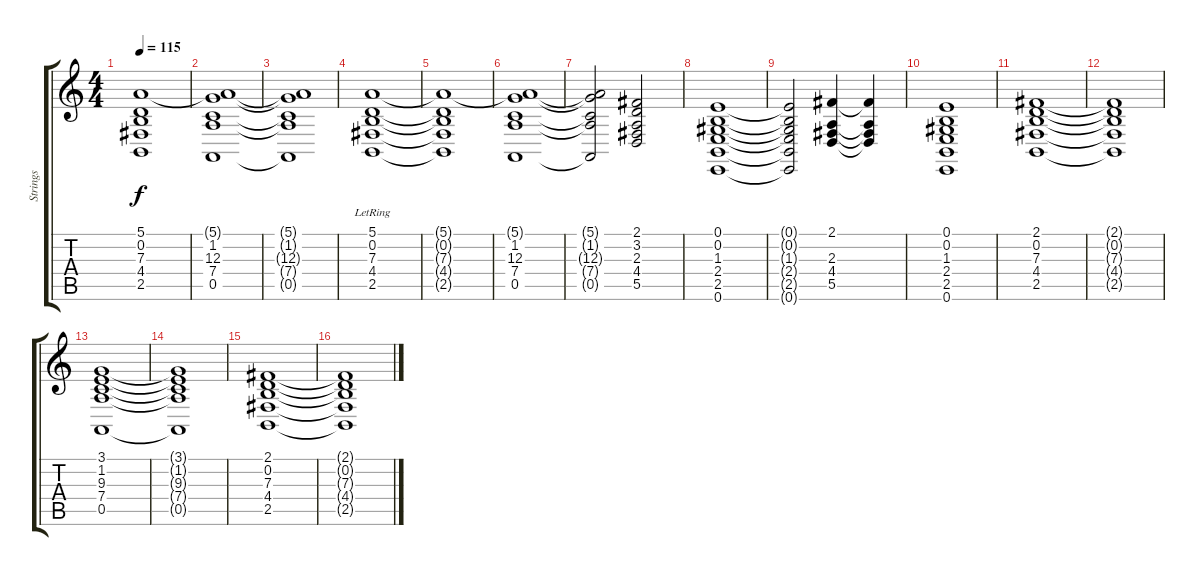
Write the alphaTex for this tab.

\track ("Strings" "Strings") {instrument synthstrings1}
\staff {score tabs}
\tuning (E4 B3 G3 D3 A2 E2) {hide}
\ts (4 4)
\tempo 115
\clef g2
\ks c
(5.1{t} 0.2{t} 7.3{t} 4.4{t} 2.5{t}).1{dy f} |
(5.1{t} 1.2 12.3 7.4 0.5).1 |
(5.1{t} 1.2{t} 12.3{t} 7.4{t} 0.5{t}).1 |
(5.1{lr} 0.2 7.3 4.4 2.5).1 |
(5.1{t} 0.2{t} 7.3{t} 4.4{t} 2.5{t}).1 |
(5.1{t} 1.2 12.3 7.4 0.5).1 |
(5.1{t} 1.2{t} 12.3{t} 7.4{t} 0.5{t}).2 (2.1 3.2 2.3 4.4 5.5).2 |
(0.1 0.2 1.3 2.4 2.5 0.6).1 |
(0.1{t} 0.2{t} 1.3{t} 2.4{t} 2.5{t} 0.6{t}).2 (2.1 2.3 4.4 5.5).4 (2.1{t} 2.3{t} 4.4{t} 5.5{t}).4 |
(0.1 0.2 1.3 2.4 2.5 0.6).1 |
(2.1 0.2 7.3 4.4 2.5).1 |
(2.1{t} 0.2{t} 7.3{t} 4.4{t} 2.5{t}).1 |
(3.1 1.2 9.3 7.4 0.5).1 |
(3.1{t} 1.2{t} 9.3{t} 7.4{t} 0.5{t}).1 |
(2.1 0.2 7.3 4.4 2.5).1 |
(2.1{t} 0.2{t} 7.3{t} 4.4{t} 2.5{t}).1
